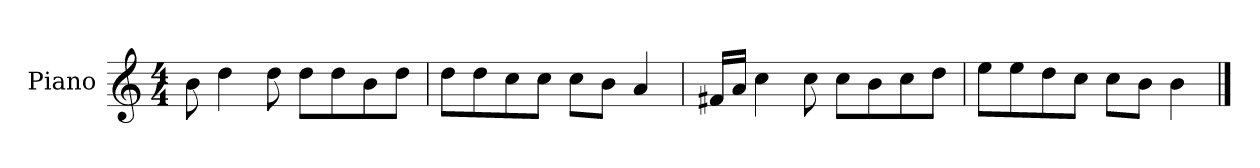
**kern
*part1
*staff1
*I"Piano
*I'P-no
*clefG2
*k[]
*M4/4
*MM90
=1
8b\
4dd\
8dd\
8dd\L
8dd\
8b\
8dd\J
=2
8dd\L
8dd\
8cc\
8cc\J
8cc\L
8b\J
4a/
=3
16f#X/LL
16a/JJ
4cc\
8cc\
8cc\L
8b\
8cc\
8dd\J
=4
8ee\L
8ee\
8dd\
8cc\J
8cc\L
8b\J
4b\
==
*-
